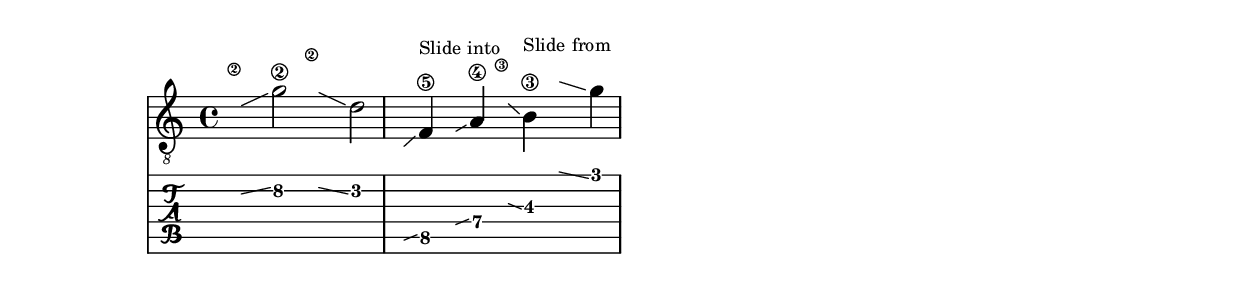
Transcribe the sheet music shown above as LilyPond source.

%% DO NOT EDIT this file manually; it is automatically
%% generated from LSR http://lsr.di.unimi.it
%% Make any changes in LSR itself, or in Documentation/snippets/new/ ,
%% and then run scripts/auxiliar/makelsr.py
%%
%% This file is in the public domain.
\version "2.18.0"

\header {
  lsrtags = "fretted-strings"

  texidoc = "
Unlike glissandos, slides may go from an imprecise point of the
fretboard to a specific fret. A good way to do this is to add a hidden
grace note before the note which is actually played, as demonstrated in
the following example.

"
  doctitle = "Guitar slides"
} % begin verbatim

%% Hide fret number: useful to draw slide into/from a casual point of
%% the fretboard.
hideFretNumber = {
  \once \hide TabNoteHead
  \once \hide NoteHead
  \once \hide Stem
  \once \override NoteHead.no-ledgers = ##t
  \once \override Glissando.bound-details.left.padding = #0.3
}

music= \relative c' {
  \grace { \hideFretNumber d8\2 \glissando s2 } g2\2
  \grace { \hideFretNumber g8\2 \glissando s2 } d2 |

  \grace { \hideFretNumber c,8 \glissando s } f4\5^\markup \tiny { Slide into }
  \grace { \hideFretNumber f8 \glissando s } a4\4
  \grace { \hideFretNumber e'8\3 \glissando s } b4\3^\markup \tiny { Slide from }
  \grace { \hideFretNumber b'8 \glissando s2 } g4 |
}

\score {
  <<
    \new Staff {
      \clef "G_8"
      \music
    }
    \new TabStaff {
      \music
    }
  >>
}
